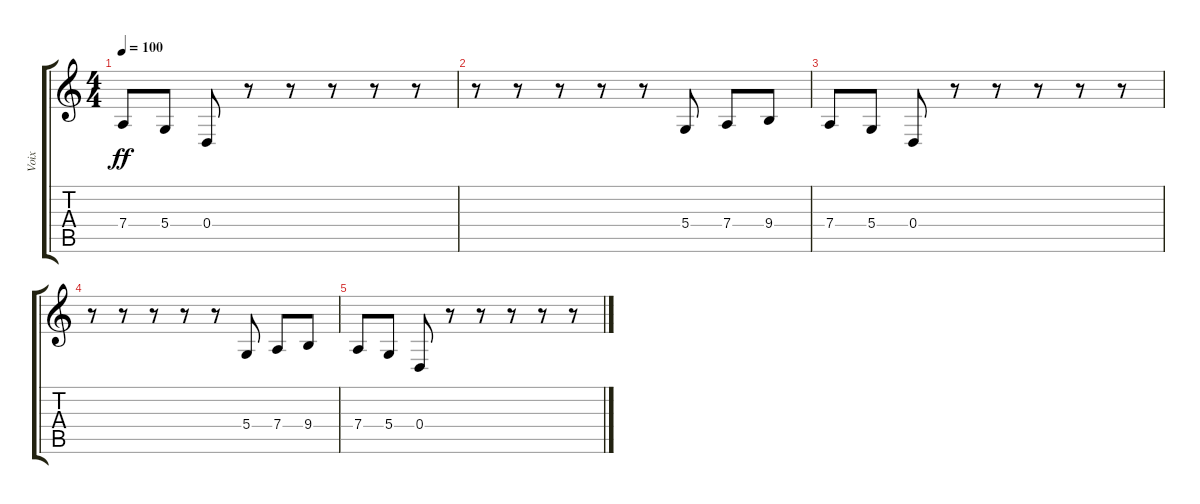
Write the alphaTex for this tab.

\track ("Voix" "Voix") {instrument bassoon}
\staff {score tabs}
\tuning (E4 B3 G3 D3 A2 E2) {hide}
\ts (4 4)
\tempo 100
\clef g2
\ks c
7.4.8{dy ff} 5.4.8 0.4.8 r.8 r.8 r.8 r.8 r.8 |
r.8 r.8 r.8 r.8 r.8 5.4.8 7.4.8 9.4.8 |
7.4.8 5.4.8 0.4.8 r.8 r.8 r.8 r.8 r.8 |
r.8 r.8 r.8 r.8 r.8 5.4.8 7.4.8 9.4.8 |
7.4.8 5.4.8 0.4.8 r.8 r.8 r.8 r.8 r.8
